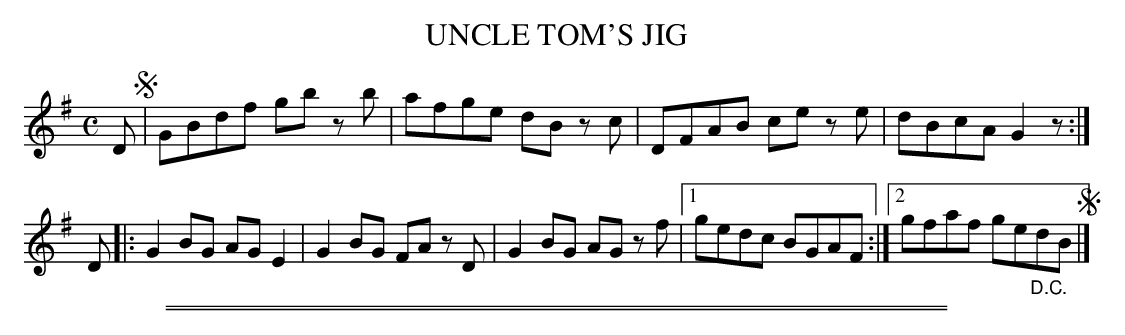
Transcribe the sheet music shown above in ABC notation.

X:1
T: UNCLE TOM'S JIG
M: C
L: 1/8
K: G
D !segno!|\
GBdf gb zb | afge dB zc |\
DFAB ce ze | dBcA G2z :|
D |:\
G2BG AGE2 | G2BG FA zD |\
G2BG AG zf |[1 gedc BGAF :|[2 gfaf ge"_D.C."dB !segno!|]
